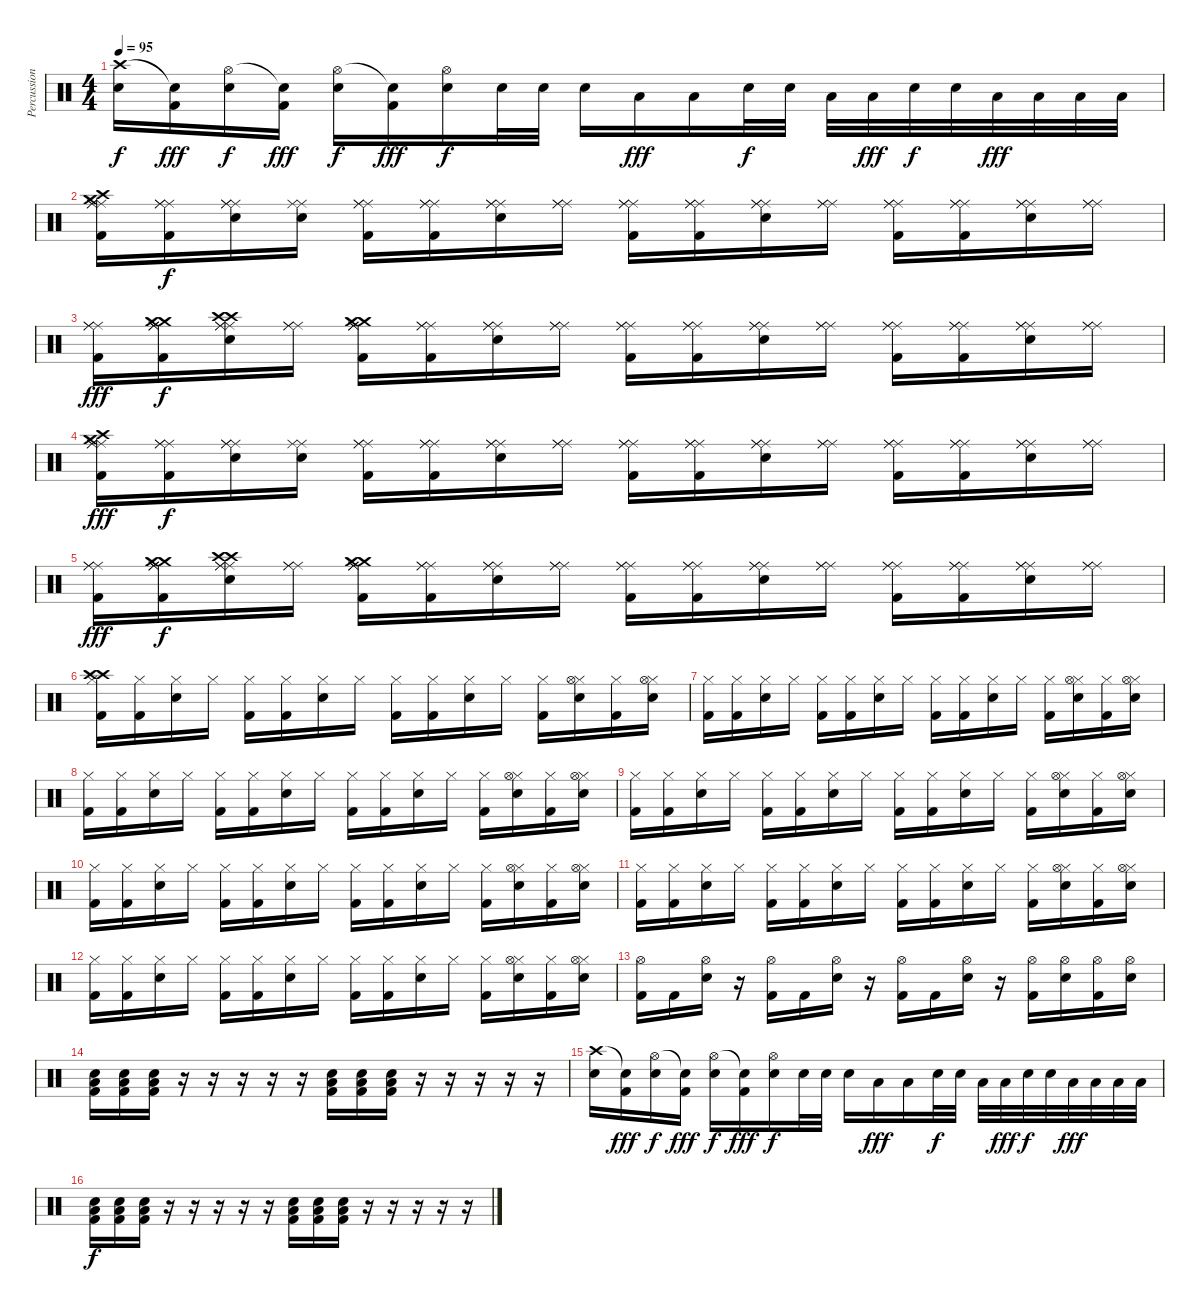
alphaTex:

\track ("Percussion" "Percussion") {instrument percussion}
\staff {score}
\articulation defaults
\ts (4 4)
\tempo 95
\clef neutral
\ks c
("Crash high (hit)" "Snare (hit) 2").16{dy f} ("Snare (hit)"{t} "Kick (hit) 2").16{dy fff} ("Hi-Hat (open)" "Snare (hit) 2").16{dy f} ("Snare (hit)"{t} "Kick (hit) 2").16{dy fff} ("Hi-Hat (open)" "Snare (hit) 2").16{dy f} ("Snare (hit)"{t} "Kick (hit) 2").16{dy fff} ("Hi-Hat (open)" "Snare (hit) 2").16{dy f} "Snare (hit) 2".32 "Snare (hit) 2".32 "Snare (hit) 2".16 "Low Tom (hit)".16{dy fff} "Low Floor Tom (hit)".16 "Snare (hit) 2".32{dy f} "Snare (hit) 2".32 "Low Tom (hit)".32 "Low Tom (hit)".32{dy fff} "Snare (hit) 2".32{dy f} "Snare (hit) 2".32 "Low Floor Tom (hit)".32{dy fff} "Low Floor Tom (hit)".32 "Low Floor Tom (hit)".32 "Low Floor Tom (hit)".32 |
("Ride (middle)" "Kick (hit) 2" "Crash high (hit)" "Crash medium (hit)" "Ride (middle)" "Ride (middle)").16 ("Ride (middle)" "Kick (hit) 2" "Ride (middle)" "Ride (middle)").16{dy f} ("Ride (middle)" "Snare (hit) 2" "Ride (middle)" "Ride (middle)").16 ("Ride (middle)" "Snare (hit)" "Ride (middle)").16 ("Ride (middle)" "Kick (hit) 2" "Ride (middle)" "Ride (middle)").16 ("Ride (middle)" "Kick (hit) 2" "Ride (middle)" "Ride (middle)").16 ("Ride (middle)" "Snare (hit) 2" "Ride (middle)" "Ride (middle)").16 ("Ride (middle)" "Ride (middle)" "Ride (middle)").16 ("Ride (middle)" "Kick (hit) 2" "Ride (middle)" "Ride (middle)").16 ("Ride (middle)" "Kick (hit) 2" "Ride (middle)" "Ride (middle)").16 ("Ride (middle)" "Snare (hit) 2" "Ride (middle)" "Ride (middle)").16 ("Ride (middle)" "Ride (middle)" "Ride (middle)").16 ("Ride (middle)" "Kick (hit) 2" "Ride (middle)" "Ride (middle)").16 ("Ride (middle)" "Kick (hit) 2" "Ride (middle)" "Ride (middle)").16 ("Ride (middle)" "Snare (hit) 2" "Ride (middle)" "Ride (middle)").16 ("Ride (middle)" "Ride (middle)" "Ride (middle)").16 |
("Ride (middle)" "Kick (hit) 2" "Ride (middle)" "Ride (middle)").16{dy fff} ("Ride (middle)" "Kick (hit) 2" "Crash medium (hit)" "Crash medium (hit)" "Ride (middle)" "Ride (middle)").16{dy f} ("Ride (middle)" "Snare (hit) 2" "Crash high (hit)" "Crash high (hit)" "Ride (middle)" "Ride (middle)").16 ("Ride (middle)" "Ride (middle)" "Ride (middle)").16 ("Ride (middle)" "Kick (hit) 2" "Crash medium (hit)" "Crash medium (hit)" "Ride (middle)" "Ride (middle)").16 ("Ride (middle)" "Kick (hit) 2" "Ride (middle)" "Ride (middle)").16 ("Ride (middle)" "Snare (hit) 2" "Ride (middle)" "Ride (middle)").16 ("Ride (middle)" "Ride (middle)" "Ride (middle)").16 ("Ride (middle)" "Kick (hit) 2" "Ride (middle)" "Ride (middle)").16 ("Ride (middle)" "Kick (hit) 2" "Ride (middle)" "Ride (middle)").16 ("Ride (middle)" "Snare (hit) 2" "Ride (middle)" "Ride (middle)").16 ("Ride (middle)" "Ride (middle)" "Ride (middle)").16 ("Ride (middle)" "Kick (hit) 2" "Ride (middle)" "Ride (middle)").16 ("Ride (middle)" "Kick (hit) 2" "Ride (middle)" "Ride (middle)").16 ("Ride (middle)" "Snare (hit) 2" "Ride (middle)" "Ride (middle)").16 ("Ride (middle)" "Ride (middle)" "Ride (middle)").16 |
("Ride (middle)" "Kick (hit) 2" "Crash high (hit)" "Crash medium (hit)" "Ride (middle)" "Ride (middle)").16{dy fff} ("Ride (middle)" "Kick (hit) 2" "Ride (middle)" "Ride (middle)").16{dy f} ("Ride (middle)" "Snare (hit) 2" "Ride (middle)" "Ride (middle)").16 ("Ride (middle)" "Snare (hit)" "Ride (middle)").16 ("Ride (middle)" "Kick (hit) 2" "Ride (middle)" "Ride (middle)").16 ("Ride (middle)" "Kick (hit) 2" "Ride (middle)" "Ride (middle)").16 ("Ride (middle)" "Snare (hit) 2" "Ride (middle)" "Ride (middle)").16 ("Ride (middle)" "Ride (middle)" "Ride (middle)").16 ("Ride (middle)" "Kick (hit) 2" "Ride (middle)" "Ride (middle)").16 ("Ride (middle)" "Kick (hit) 2" "Ride (middle)" "Ride (middle)").16 ("Ride (middle)" "Snare (hit) 2" "Ride (middle)" "Ride (middle)").16 ("Ride (middle)" "Ride (middle)" "Ride (middle)").16 ("Ride (middle)" "Kick (hit) 2" "Ride (middle)" "Ride (middle)").16 ("Ride (middle)" "Kick (hit) 2" "Ride (middle)" "Ride (middle)").16 ("Ride (middle)" "Snare (hit) 2" "Ride (middle)" "Ride (middle)").16 ("Ride (middle)" "Ride (middle)" "Ride (middle)").16 |
("Ride (middle)" "Kick (hit) 2" "Ride (middle)" "Ride (middle)").16{dy fff} ("Ride (middle)" "Kick (hit) 2" "Crash medium (hit)" "Crash medium (hit)" "Ride (middle)" "Ride (middle)").16{dy f} ("Ride (middle)" "Snare (hit) 2" "Crash high (hit)" "Crash high (hit)" "Ride (middle)" "Ride (middle)").16 ("Ride (middle)" "Ride (middle)" "Ride (middle)").16 ("Ride (middle)" "Kick (hit) 2" "Crash medium (hit)" "Crash medium (hit)" "Ride (middle)" "Ride (middle)").16 ("Ride (middle)" "Kick (hit) 2" "Ride (middle)" "Ride (middle)").16 ("Ride (middle)" "Snare (hit) 2" "Ride (middle)" "Ride (middle)").16 ("Ride (middle)" "Ride (middle)" "Ride (middle)").16 ("Ride (middle)" "Kick (hit) 2" "Ride (middle)" "Ride (middle)").16 ("Ride (middle)" "Kick (hit) 2" "Ride (middle)" "Ride (middle)").16 ("Ride (middle)" "Snare (hit) 2" "Ride (middle)" "Ride (middle)").16 ("Ride (middle)" "Ride (middle)" "Ride (middle)").16 ("Ride (middle)" "Kick (hit) 2" "Ride (middle)" "Ride (middle)").16 ("Ride (middle)" "Kick (hit) 2" "Ride (middle)" "Ride (middle)").16 ("Ride (middle)" "Snare (hit) 2" "Ride (middle)" "Ride (middle)").16 ("Ride (middle)" "Ride (middle)" "Ride (middle)").16 |
("Hi-Hat (closed)" "Kick (hit) 2" "Crash high (hit)" "Crash high (hit)").16 ("Hi-Hat (closed)" "Kick (hit) 2").16 ("Hi-Hat (closed)" "Snare (hit) 2").16 "Hi-Hat (closed)".16 ("Hi-Hat (closed)" "Kick (hit) 2").16 ("Hi-Hat (closed)" "Kick (hit) 2").16 ("Hi-Hat (closed)" "Snare (hit) 2").16 "Hi-Hat (closed)".16 ("Hi-Hat (closed)" "Kick (hit) 2").16 ("Hi-Hat (closed)" "Kick (hit) 2").16 ("Hi-Hat (closed)" "Snare (hit) 2").16 "Hi-Hat (closed)".16 ("Hi-Hat (closed)" "Kick (hit) 2").16 ("Hi-Hat (closed)" "Hi-Hat (open)" "Snare (hit) 2").16 ("Hi-Hat (closed)" "Kick (hit) 2").16 ("Hi-Hat (closed)" "Hi-Hat (open)" "Snare (hit) 2").16 |
("Hi-Hat (closed)" "Kick (hit) 2").16 ("Hi-Hat (closed)" "Kick (hit) 2").16 ("Hi-Hat (closed)" "Snare (hit) 2").16 "Hi-Hat (closed)".16 ("Hi-Hat (closed)" "Kick (hit) 2").16 ("Hi-Hat (closed)" "Kick (hit) 2").16 ("Hi-Hat (closed)" "Snare (hit) 2").16 "Hi-Hat (closed)".16 ("Hi-Hat (closed)" "Kick (hit) 2").16 ("Hi-Hat (closed)" "Kick (hit) 2").16 ("Hi-Hat (closed)" "Snare (hit) 2").16 "Hi-Hat (closed)".16 ("Hi-Hat (closed)" "Kick (hit) 2").16 ("Hi-Hat (closed)" "Hi-Hat (open)" "Snare (hit) 2").16 ("Hi-Hat (closed)" "Kick (hit) 2").16 ("Hi-Hat (closed)" "Hi-Hat (open)" "Snare (hit) 2").16 |
("Hi-Hat (closed)" "Kick (hit) 2").16 ("Hi-Hat (closed)" "Kick (hit) 2").16 ("Hi-Hat (closed)" "Snare (hit) 2").16 "Hi-Hat (closed)".16 ("Hi-Hat (closed)" "Kick (hit) 2").16 ("Hi-Hat (closed)" "Kick (hit) 2").16 ("Hi-Hat (closed)" "Snare (hit) 2").16 "Hi-Hat (closed)".16 ("Hi-Hat (closed)" "Kick (hit) 2").16 ("Hi-Hat (closed)" "Kick (hit) 2").16 ("Hi-Hat (closed)" "Snare (hit) 2").16 "Hi-Hat (closed)".16 ("Hi-Hat (closed)" "Kick (hit) 2").16 ("Hi-Hat (closed)" "Hi-Hat (open)" "Snare (hit) 2").16 ("Hi-Hat (closed)" "Kick (hit) 2").16 ("Hi-Hat (closed)" "Hi-Hat (open)" "Snare (hit) 2").16 |
("Hi-Hat (closed)" "Kick (hit) 2").16 ("Hi-Hat (closed)" "Kick (hit) 2").16 ("Hi-Hat (closed)" "Snare (hit) 2").16 "Hi-Hat (closed)".16 ("Hi-Hat (closed)" "Kick (hit) 2").16 ("Hi-Hat (closed)" "Kick (hit) 2").16 ("Hi-Hat (closed)" "Snare (hit) 2").16 "Hi-Hat (closed)".16 ("Hi-Hat (closed)" "Kick (hit) 2").16 ("Hi-Hat (closed)" "Kick (hit) 2").16 ("Hi-Hat (closed)" "Snare (hit) 2").16 "Hi-Hat (closed)".16 ("Hi-Hat (closed)" "Kick (hit) 2").16 ("Hi-Hat (closed)" "Hi-Hat (open)" "Snare (hit) 2").16 ("Hi-Hat (closed)" "Kick (hit) 2").16 ("Hi-Hat (closed)" "Hi-Hat (open)" "Snare (hit) 2").16 |
("Hi-Hat (closed)" "Kick (hit) 2").16 ("Hi-Hat (closed)" "Kick (hit) 2").16 ("Hi-Hat (closed)" "Snare (hit) 2").16 "Hi-Hat (closed)".16 ("Hi-Hat (closed)" "Kick (hit) 2").16 ("Hi-Hat (closed)" "Kick (hit) 2").16 ("Hi-Hat (closed)" "Snare (hit) 2").16 "Hi-Hat (closed)".16 ("Hi-Hat (closed)" "Kick (hit) 2").16 ("Hi-Hat (closed)" "Kick (hit) 2").16 ("Hi-Hat (closed)" "Snare (hit) 2").16 "Hi-Hat (closed)".16 ("Hi-Hat (closed)" "Kick (hit) 2").16 ("Hi-Hat (closed)" "Hi-Hat (open)" "Snare (hit) 2").16 ("Hi-Hat (closed)" "Kick (hit) 2").16 ("Hi-Hat (closed)" "Hi-Hat (open)" "Snare (hit) 2").16 |
("Hi-Hat (closed)" "Kick (hit) 2").16 ("Hi-Hat (closed)" "Kick (hit) 2").16 ("Hi-Hat (closed)" "Snare (hit) 2").16 "Hi-Hat (closed)".16 ("Hi-Hat (closed)" "Kick (hit) 2").16 ("Hi-Hat (closed)" "Kick (hit) 2").16 ("Hi-Hat (closed)" "Snare (hit) 2").16 "Hi-Hat (closed)".16 ("Hi-Hat (closed)" "Kick (hit) 2").16 ("Hi-Hat (closed)" "Kick (hit) 2").16 ("Hi-Hat (closed)" "Snare (hit) 2").16 "Hi-Hat (closed)".16 ("Hi-Hat (closed)" "Kick (hit) 2").16 ("Hi-Hat (closed)" "Hi-Hat (open)" "Snare (hit) 2").16 ("Hi-Hat (closed)" "Kick (hit) 2").16 ("Hi-Hat (closed)" "Hi-Hat (open)" "Snare (hit) 2").16 |
("Hi-Hat (closed)" "Kick (hit) 2").16 ("Hi-Hat (closed)" "Kick (hit) 2").16 ("Hi-Hat (closed)" "Snare (hit) 2").16 "Hi-Hat (closed)".16 ("Hi-Hat (closed)" "Kick (hit) 2").16 ("Hi-Hat (closed)" "Kick (hit) 2").16 ("Hi-Hat (closed)" "Snare (hit) 2").16 "Hi-Hat (closed)".16 ("Hi-Hat (closed)" "Kick (hit) 2").16 ("Hi-Hat (closed)" "Kick (hit) 2").16 ("Hi-Hat (closed)" "Snare (hit) 2").16 "Hi-Hat (closed)".16 ("Hi-Hat (closed)" "Kick (hit) 2").16 ("Hi-Hat (closed)" "Hi-Hat (open)" "Snare (hit) 2").16 ("Hi-Hat (closed)" "Kick (hit) 2").16 ("Hi-Hat (closed)" "Hi-Hat (open)" "Snare (hit) 2").16 |
("Hi-Hat (open)" "Kick (hit) 2").16 "Kick (hit) 2".16 ("Hi-Hat (open)" "Snare (hit) 2").16 r.16 ("Hi-Hat (open)" "Kick (hit) 2").16 "Kick (hit) 2".16 ("Hi-Hat (open)" "Snare (hit) 2").16 r.16 ("Hi-Hat (open)" "Kick (hit) 2").16 "Kick (hit) 2".16 ("Hi-Hat (open)" "Snare (hit) 2").16 r.16 ("Hi-Hat (open)" "Kick (hit) 2").16 ("Hi-Hat (open)" "Snare (hit) 2").16 ("Hi-Hat (open)" "Kick (hit) 2").16 ("Hi-Hat (open)" "Snare (hit) 2").16 |
("Snare (hit) 2" "Kick (hit) 2" "Low Floor Tom (hit)").16 ("Snare (hit) 2" "Kick (hit) 2" "Low Floor Tom (hit)").16 ("Snare (hit) 2" "Kick (hit) 2" "Low Floor Tom (hit)").16 r.16 r.16 r.16 r.16 r.16 ("Snare (hit) 2" "Kick (hit) 2" "Low Floor Tom (hit)").16 ("Snare (hit) 2" "Kick (hit) 2" "Low Floor Tom (hit)").16 ("Snare (hit) 2" "Kick (hit) 2" "Low Floor Tom (hit)").16 r.16 r.16 r.16 r.16 r.16 |
("Crash high (hit)" "Snare (hit) 2").16 ("Snare (hit)"{t} "Kick (hit) 2").16{dy fff} ("Hi-Hat (open)" "Snare (hit) 2").16{dy f} ("Snare (hit)"{t} "Kick (hit) 2").16{dy fff} ("Hi-Hat (open)" "Snare (hit) 2").16{dy f} ("Snare (hit)"{t} "Kick (hit) 2").16{dy fff} ("Hi-Hat (open)" "Snare (hit) 2").16{dy f} "Snare (hit) 2".32 "Snare (hit) 2".32 "Snare (hit) 2".16 "Low Tom (hit)".16{dy fff} "Low Floor Tom (hit)".16 "Snare (hit) 2".32{dy f} "Snare (hit) 2".32 "Low Tom (hit)".32 "Low Tom (hit)".32{dy fff} "Snare (hit) 2".32{dy f} "Snare (hit) 2".32 "Low Floor Tom (hit)".32{dy fff} "Low Floor Tom (hit)".32 "Low Floor Tom (hit)".32 "Low Floor Tom (hit)".32 |
("Snare (hit) 2" "Kick (hit) 2" "Low Floor Tom (hit)").16{dy f} ("Snare (hit) 2" "Kick (hit) 2" "Low Floor Tom (hit)").16 ("Snare (hit) 2" "Kick (hit) 2" "Low Floor Tom (hit)").16 r.16 r.16 r.16 r.16 r.16 ("Snare (hit) 2" "Kick (hit) 2" "Low Floor Tom (hit)").16 ("Snare (hit) 2" "Kick (hit) 2" "Low Floor Tom (hit)").16 ("Snare (hit) 2" "Kick (hit) 2" "Low Floor Tom (hit)").16 r.16 r.16 r.16 r.16 r.16
